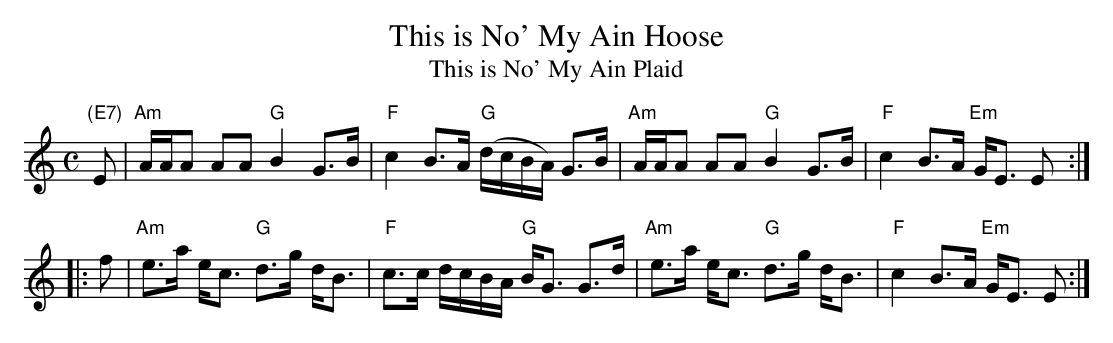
X:1
T: This is No' My Ain Hoose
T: This is No' My Ain Plaid
L: 1/8
M: C
K: Am
  "(E7)"E \
| "Am"A/A/A AA "G"B2 G>B | "F"c2 B>A "G"(d/c/B/A/) G>B \
| "Am"A/A/A AA "G"B2 G>B | "F"c2 B>A "Em"G<E E:|
|: f \
| "Am"e>a e<c "G"d>g d<B | "F"c>c d/c/B/A/ "G"B<G G>d \
| "Am"e>a e<c "G"d>g d<B | "F"c2 B>A "Em"G<E E :|
